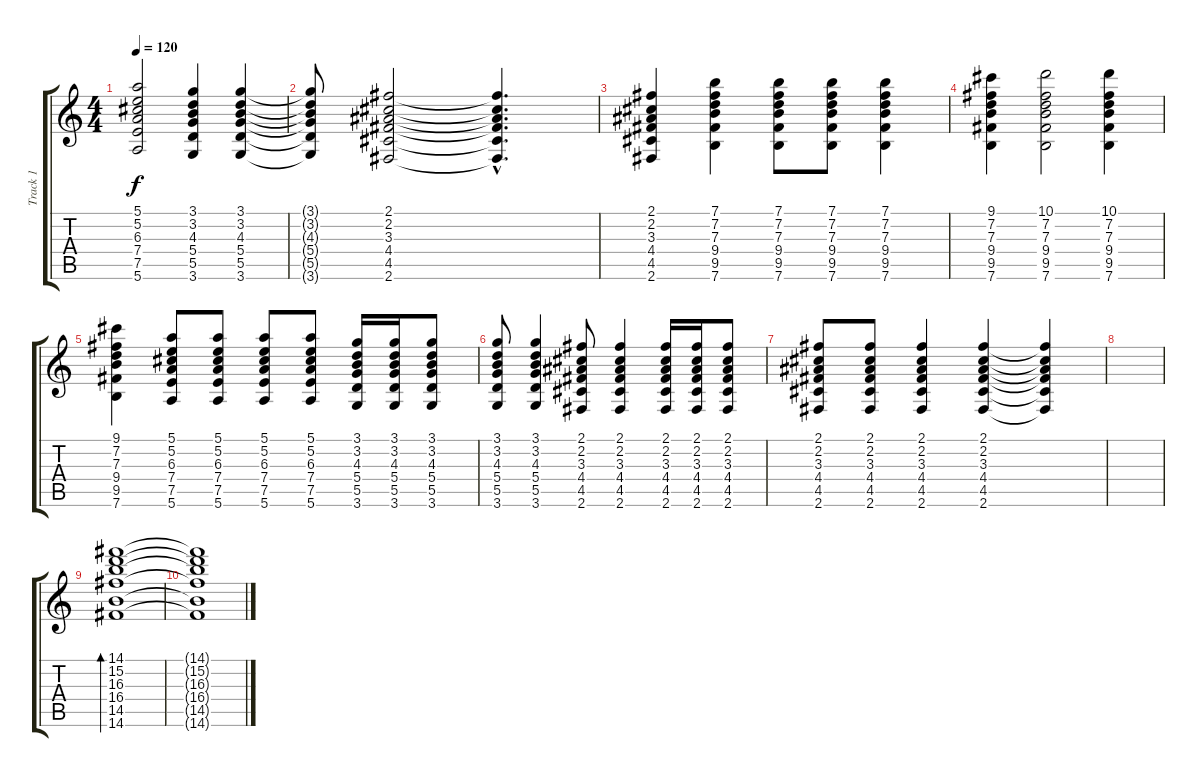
\track ("Track 1" "Track 1") {instrument acousticguitarnylon}
\staff {score tabs}
\tuning (E4 B3 G3 D3 A2 E2) {hide}
\ts (4 4)
\tempo 120
\clef g2
\ks c
(5.1 5.2 6.3 7.4 7.5 5.6).2{dy f} (3.1 3.2 4.3 5.4 5.5 3.6).4 (3.1 3.2 4.3 5.4 5.5 3.6).4 |
(3.1{t} 3.2{t} 4.3{t} 5.4{t} 5.5{t} 3.6{t}).8 (2.1 2.2 3.3 4.4 4.5 2.6).2 (2.1{hac t} 2.2{hac t} 3.3{hac t} 4.4{hac t} 4.5{hac t} 2.6{hac t}).4{d} |
(2.1 2.2 3.3 4.4 4.5 2.6).4 (7.1 7.2 7.3 9.4 9.5 7.6).4 (7.1 7.2 7.3 9.4 9.5 7.6).8 (7.1 7.2 7.3 9.4 9.5 7.6).8 (7.1 7.2 7.3 9.4 9.5 7.6).4 |
(9.1 7.2 7.3 9.4 9.5 7.6).4 (10.1 7.2 7.3 9.4 9.5 7.6).2 (10.1 7.2 7.3 9.4 9.5 7.6).4 |
(9.1 7.2 7.3 9.4 9.5 7.6).4 (5.1 5.2 6.3 7.4 7.5 5.6).8 (5.1 5.2 6.3 7.4 7.5 5.6).8 (5.1 5.2 6.3 7.4 7.5 5.6).8 (5.1 5.2 6.3 7.4 7.5 5.6).8 (3.1 3.2 4.3 5.4 5.5 3.6).16 (3.1 3.2 4.3 5.4 5.5 3.6).16 (3.1 3.2 4.3 5.4 5.5 3.6).8 |
(3.1 3.2 4.3 5.4 5.5 3.6).8 (3.1 3.2 4.3 5.4 5.5 3.6).4 (2.1 2.2 3.3 4.4 4.5 2.6).8 (2.1 2.2 3.3 4.4 4.5 2.6).4 (2.1 2.2 3.3 4.4 4.5 2.6).16 (2.1 2.2 3.3 4.4 4.5 2.6).16 (2.1 2.2 3.3 4.4 4.5 2.6).8 |
(2.1 2.2 3.3 4.4 4.5 2.6).8 (2.1 2.2 3.3 4.4 4.5 2.6).8 (2.1 2.2 3.3 4.4 4.5 2.6).4 (2.1 2.2 3.3 4.4 4.5 2.6).4 (2.1{t} 2.2{t} 3.3{t} 4.4{t} 4.5{t} 2.6{t}).4 |
|
(14.1 15.2 16.3 16.4 14.5 14.6).1{bd 60} |
(14.1{t} 15.2{t} 16.3{t} 16.4{t} 14.5{t} 14.6{t}).1
